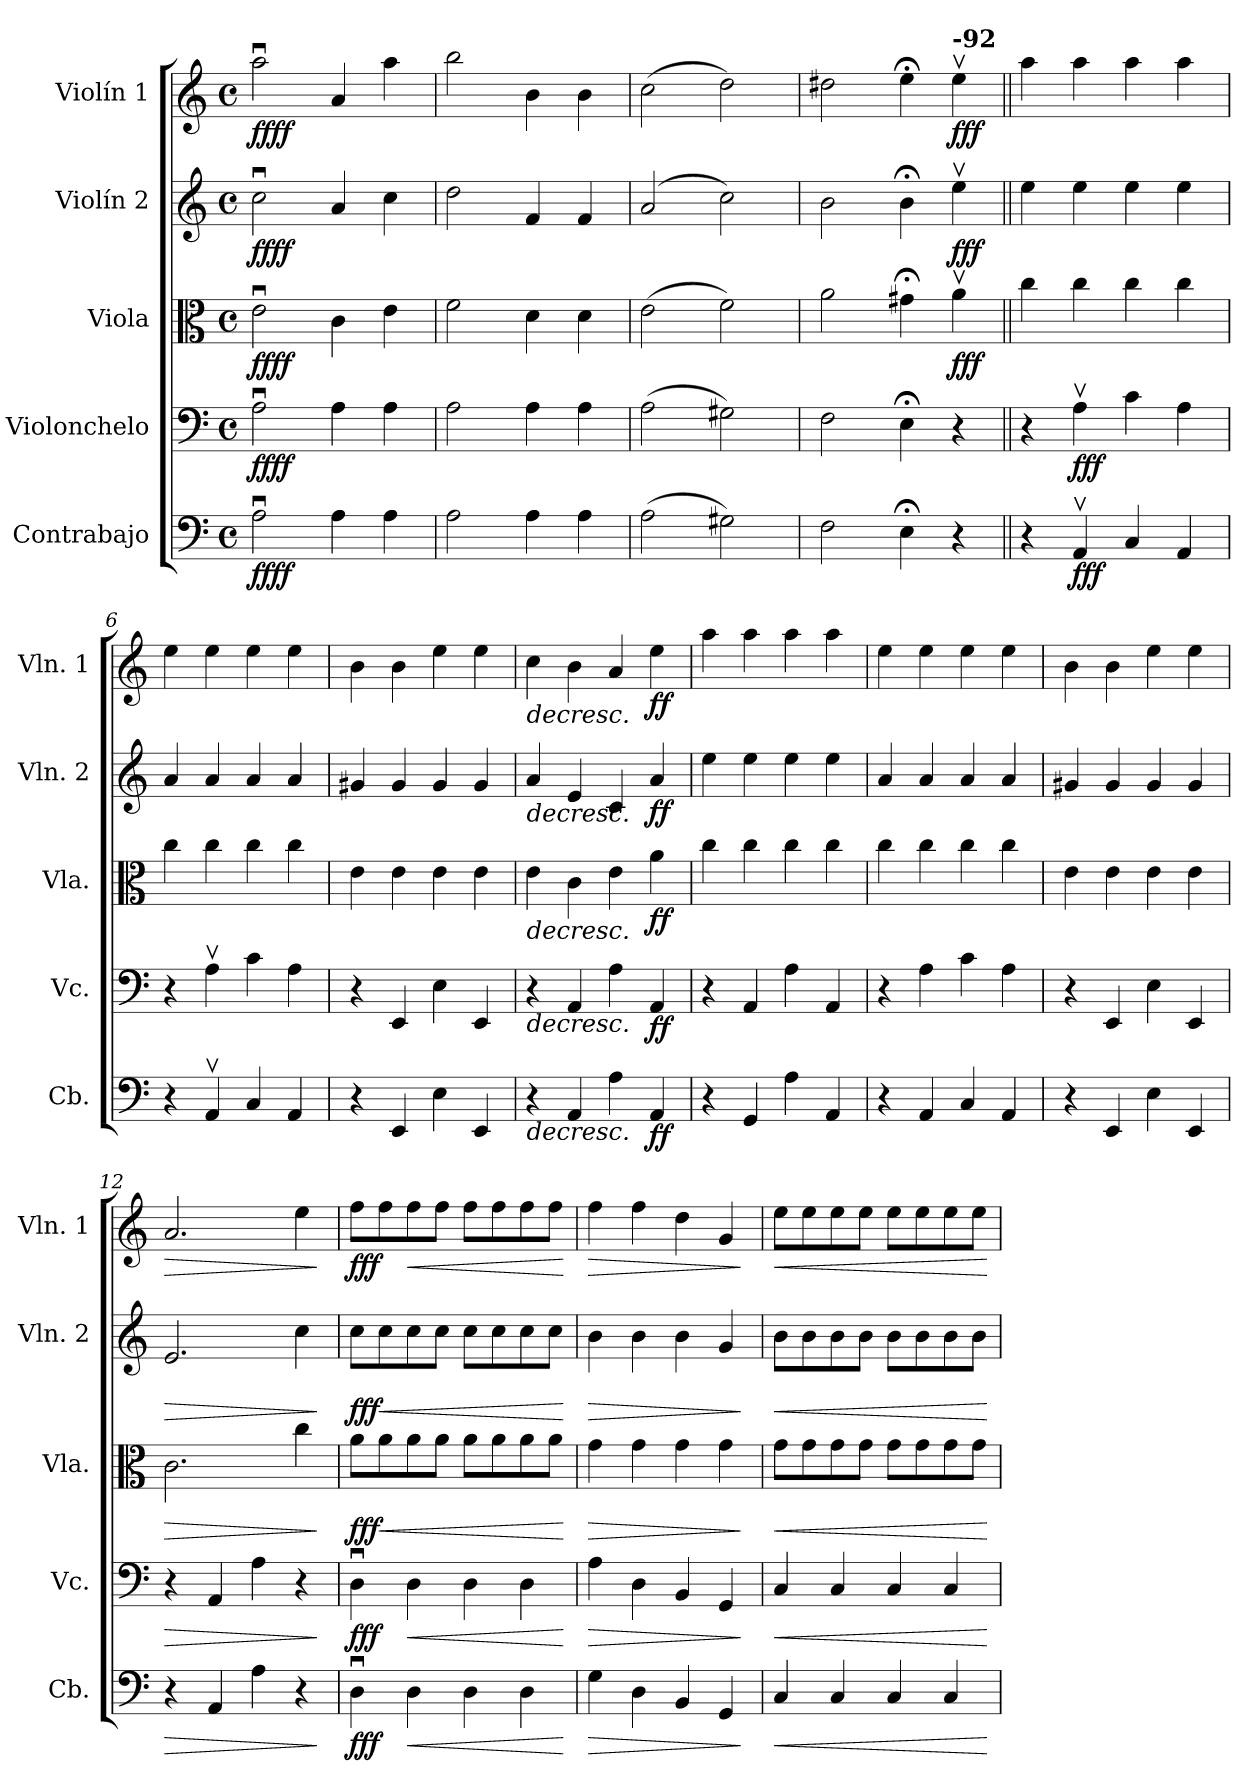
**kern	**dynam	**kern	**dynam	**kern	**dynam	**kern	**dynam	**kern	**dynam
*part5	*part5	*part4	*part4	*part3	*part3	*part2	*part2	*part1	*part1
*staff5	*staff5	*staff4	*staff4	*staff3	*staff3	*staff2	*staff2	*staff1	*staff1
*I"Contrabajo	*	*I"Violonchelo	*	*I"Viola	*	*I"Violín 2	*	*I"Violín 1	*
*I'Cb.	*	*I'Vc.	*	*I'Vla.	*	*I'Vln. 2	*	*I'Vln. 1	*
*clefF4	*	*clefF4	*	*clefC3	*	*clefG2	*	*clefG2	*
*ITrd7c12	*	*	*	*	*	*	*	*	*
*k[]	*	*k[]	*	*k[]	*	*k[]	*	*k[]	*
*M4/4	*	*M4/4	*	*M4/4	*	*M4/4	*	*M4/4	*
*met(c)	*	*met(c)	*	*met(c)	*	*met(c)	*	*met(c)	*
*MM62	*	*MM62	*	*MM62	*	*MM62	*	*MM62	*
=1	=1	=1	=1	=1	=1	=1	=1	=1	=1
!	!LO:DY:b	!	!	!	!	!	!	!	!
!	!LO:DY:n=1:b	!	!LO:DY:b	!	!	!	!	!	!
!	!	!	!LO:DY:n=1:b	!	!LO:DY:b	!	!	!	!
!	!	!	!	!	!LO:DY:n=1:b	!	!LO:DY:b	!	!
!	!	!	!	!	!	!	!LO:DY:n=1:b	!	!LO:DY:b
!	!	!	!	!	!	!	!	!	!LO:DY:n=1:b
2AAu\	f fff	2Au\	fff f	2eu\	f fff	2ccu\	fff f	2aau\	fff f
4AAZ\	.	4AZ\	.	4cZ\	.	4aZ/	.	4aZ/	.
4AA\	.	4A\	.	4e\	.	4cc\	.	4aa\	.
=2	=2	=2	=2	=2	=2	=2	=2	=2	=2
2AA\	.	2A\	.	2f\	.	2dd\	.	2bb\	.
4AAZ\	.	4AZ\	.	4dZ\	.	4fZ/	.	4bZ\	.
4AA\	.	4A\	.	4d\	.	4f/	.	4b\	.
=3	=3	=3	=3	=3	=3	=3	=3	=3	=3
(2AA\	.	(2A\	.	(2e\	.	(2a/	.	(2cc\	.
2GG#X\)	.	2G#X\)	.	2f\)	.	2cc\)	.	2dd\)	.
=4	=4	=4	=4	=4	=4	=4	=4	=4	=4
2FF\	.	2F\	.	2a\	.	2b\	.	2dd#X\	.
4EE;<Z\	.	4E;<Z\	.	4g#X;<Z\	.	4b;<Z\	.	4ee;<Z\	.
*	*	*	*	*	*	*	*	*MM168	*
!	!	!	!	!	!	!	!	!LO:TX:a:B:t=-92	!
!	!	!	!	!	!LO:DY:b	!	!LO:DY:b	!	!LO:DY:b
4r	.	4r	.	4av\	fff	4eev\	fff	4eev\	fff
=5||	=5||	=5||	=5||	=5||	=5||	=5||	=5||	=5||	=5||
4r	.	4r	.	4cc\	.	4ee\	.	4aa\	.
!	!LO:DY:b	!	!LO:DY:b	!	!	!	!	!	!
4AAAv/	fff	4Av\	fff	4cc\	.	4ee\	.	4aa\	.
4CC/	.	4c\	.	4cc\	.	4ee\	.	4aa\	.
4AAA/	.	4A\	.	4cc\	.	4ee\	.	4aa\	.
=6	=6	=6	=6	=6	=6	=6	=6	=6	=6
4r	.	4r	.	4cc\	.	4a/	.	4ee\	.
4AAAv/	.	4Av\	.	4cc\	.	4a/	.	4ee\	.
4CC/	.	4c\	.	4cc\	.	4a/	.	4ee\	.
4AAA/	.	4A\	.	4cc\	.	4a/	.	4ee\	.
=7	=7	=7	=7	=7	=7	=7	=7	=7	=7
4r	.	4r	.	4e\	.	4g#X/	.	4b\	.
4EEE/	.	4EE/	.	4e\	.	4g#/	.	4b\	.
4EE\	.	4E\	.	4e\	.	4g#/	.	4ee\	.
4EEE/	.	4EE/	.	4e\	.	4g#/	.	4ee\	.
!!LO:LB:g=z
=8	=8	=8	=8	=8	=8	=8	=8	=8	=8
!	!LO:HP:b	!	!LO:HP:b	!	!LO:HP:b	!	!LO:HP:b	!	!LO:HP:b
4r	>	4r	>	4e\	>	4a/	>	4cc\	>
4AAA/	.	4AA/	.	4c\	.	4e/	.	4b\	.
4AA\	.	4A\	.	4e\	.	4c/	.	4a/	.
!	!LO:DY:b	!	!LO:DY:b	!	!LO:DY:b	!	!LO:DY:b	!	!LO:DY:b
4AAA/	ff	4AA/	ff	4a\	ff	4a/	ff	4ee\	ff
.	]	.	]	.	]	.	]	.	]
=9	=9	=9	=9	=9	=9	=9	=9	=9	=9
4r	.	4r	.	4cc\	.	4ee\	.	4aa\	.
4GGG/	.	4AA/	.	4cc\	.	4ee\	.	4aa\	.
4AA\	.	4A\	.	4cc\	.	4ee\	.	4aa\	.
4AAA/	.	4AA/	.	4cc\	.	4ee\	.	4aa\	.
=10	=10	=10	=10	=10	=10	=10	=10	=10	=10
4r	.	4r	.	4cc\	.	4a/	.	4ee\	.
4AAA/	.	4A\	.	4cc\	.	4a/	.	4ee\	.
4CC/	.	4c\	.	4cc\	.	4a/	.	4ee\	.
4AAA/	.	4A\	.	4cc\	.	4a/	.	4ee\	.
=11	=11	=11	=11	=11	=11	=11	=11	=11	=11
4r	.	4r	.	4e\	.	4g#X/	.	4b\	.
4EEE/	.	4EE/	.	4e\	.	4g#/	.	4b\	.
4EE\	.	4E\	.	4e\	.	4g#/	.	4ee\	.
4EEE/	.	4EE/	.	4e\	.	4g#/	.	4ee\	.
=12	=12	=12	=12	=12	=12	=12	=12	=12	=12
!	!LO:HP:b	!	!LO:HP:b	!	!LO:HP:b	!	!LO:HP:b	!	!LO:HP:b
4r	>	4r	>	2.c\	>	2.e/	>	2.a/	>
4AAA/	.	4AA/	.	.	.	.	.	.	.
4AA\	.	4A\	.	.	.	.	.	.	.
4r	.	4r	.	4cc\	.	4cc\	.	4ee\	.
.	]	.	]	.	]	.	]	.	]
=13	=13	=13	=13	=13	=13	=13	=13	=13	=13
!	!LO:DY:b	!	!LO:DY:b	!	!LO:DY:b	!	!LO:DY:b	!	!LO:DY:b
4DDu\	fff	4Du\	fff	8a\L	fff	8cc\L	fff	8ff\L	fff
!	!	!	!	!	!LO:HP:b	!	!LO:HP:b	!	!
.	.	.	.	8a\	<	8cc\	<	8ff\	.
!	!LO:HP:b	!	!LO:HP:b	!	!	!	!	!	!LO:HP:b
4DD\	<	4D\	<	8a\	.	8cc\	.	8ff\	<
.	.	.	.	8a\J	.	8cc\J	.	8ff\J	.
4DD\	.	4D\	.	8a\L	.	8cc\L	.	8ff\L	.
.	.	.	.	8a\	.	8cc\	.	8ff\	.
4DD\	.	4D\	.	8a\	.	8cc\	.	8ff\	.
.	.	.	.	8a\J	.	8cc\J	.	8ff\J	.
.	[	.	[	.	[	.	[	.	[
=14	=14	=14	=14	=14	=14	=14	=14	=14	=14
!	!LO:HP:b	!	!LO:HP:b	!	!LO:HP:b	!	!LO:HP:b	!	!LO:HP:b
4GG\	>	4A\	>	4g\	>	4b\	>	4ff\	>
4DD\	.	4D\	.	4g\	.	4b\	.	4ff\	.
4BBB/	.	4BB/	.	4g\	.	4b\	.	4dd\	.
4GGG/	.	4GG/	.	4g\	.	4g/	.	4g/	.
.	]	.	]	.	]	.	]	.	]
!!LO:PB:g=z
=15	=15	=15	=15	=15	=15	=15	=15	=15	=15
!	!LO:HP:b	!	!LO:HP:b	!	!LO:HP:b	!	!LO:HP:b	!	!LO:HP:b
4CC/	<	4C/	<	8g\L	<	8b\L	<	8ee\L	<
.	.	.	.	8g\	.	8b\	.	8ee\	.
4CC/	.	4C/	.	8g\	.	8b\	.	8ee\	.
.	.	.	.	8g\J	.	8b\J	.	8ee\J	.
4CC/	.	4C/	.	8g\L	.	8b\L	.	8ee\L	.
.	.	.	.	8g\	.	8b\	.	8ee\	.
4CC/	.	4C/	.	8g\	.	8b\	.	8ee\	.
.	.	.	.	8g\J	.	8b\J	.	8ee\J	.
.	[	.	[	.	[	.	[	.	[
=	=	=	=	=	=	=	=	=	=
*-	*-	*-	*-	*-	*-	*-	*-	*-	*-
